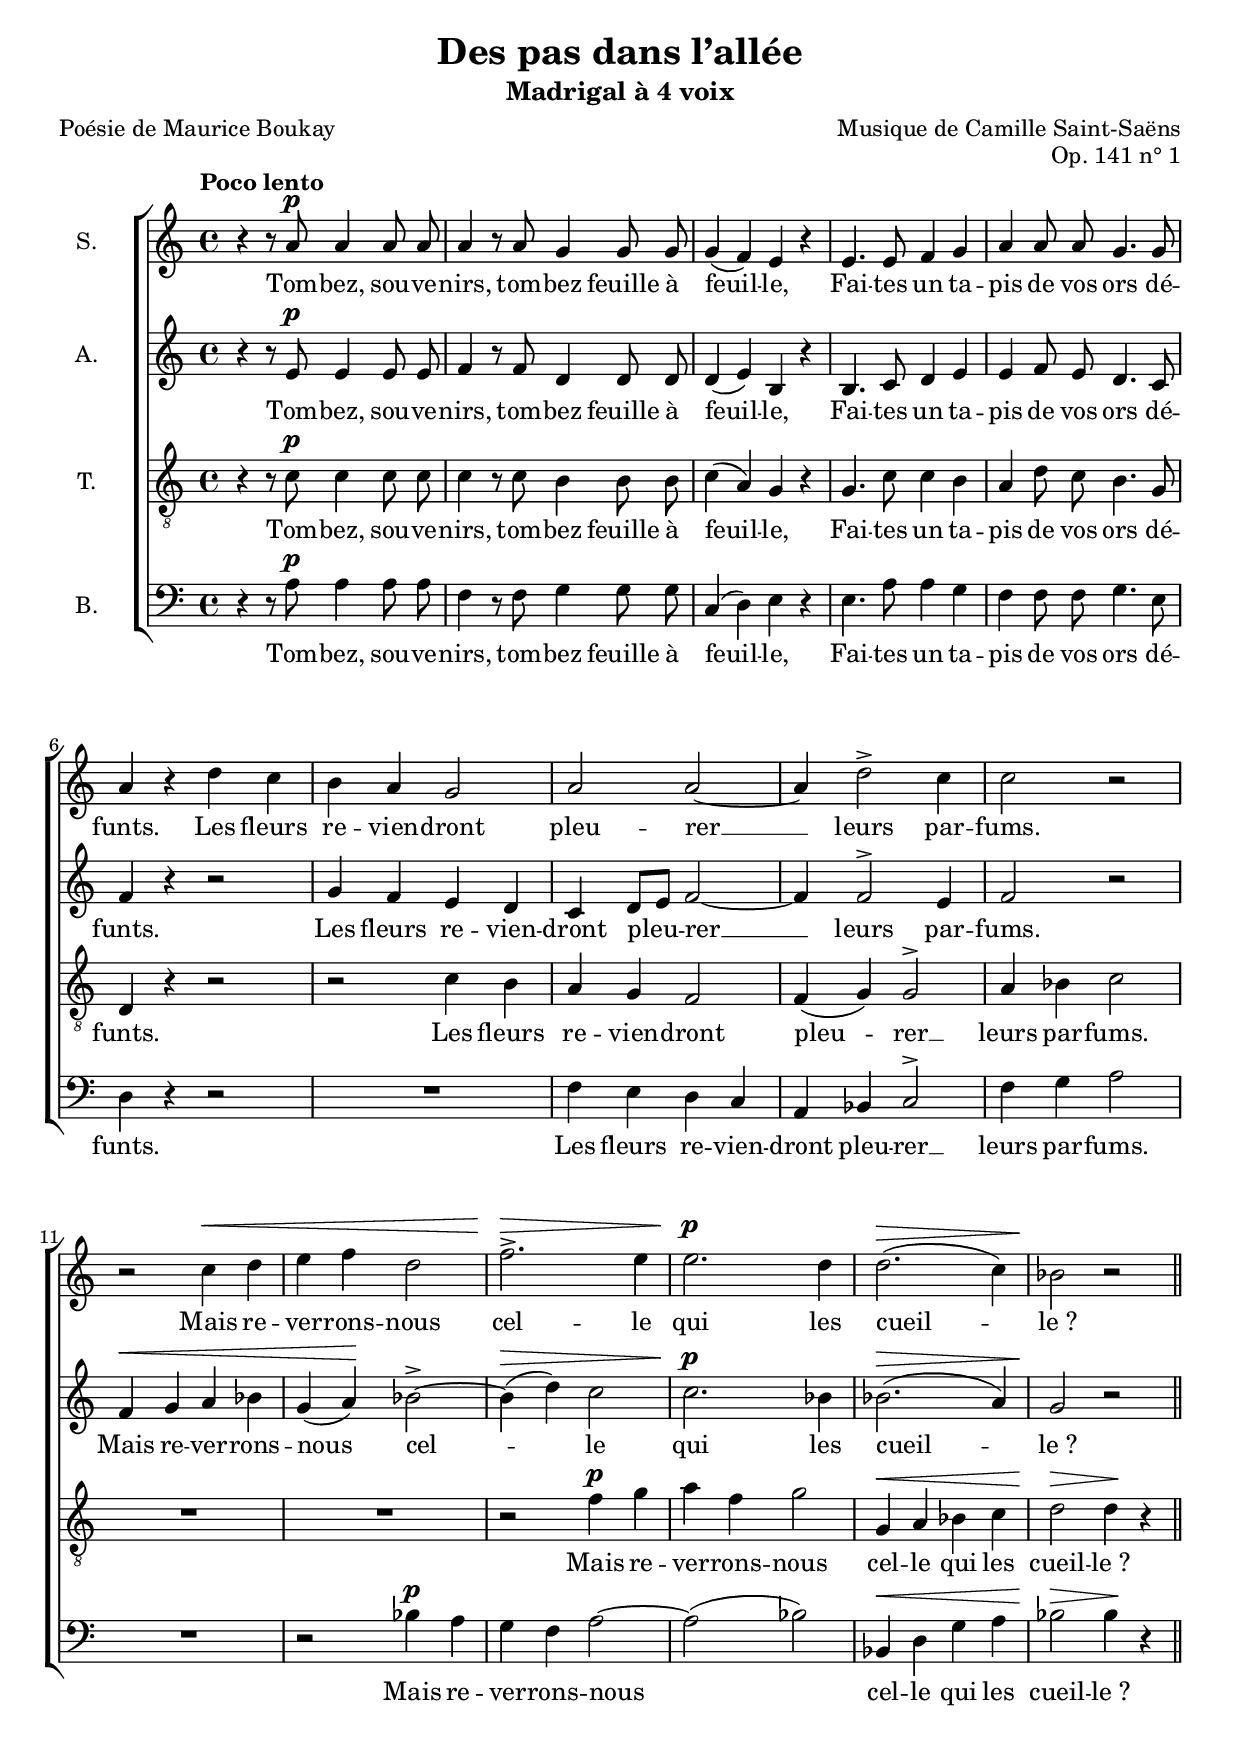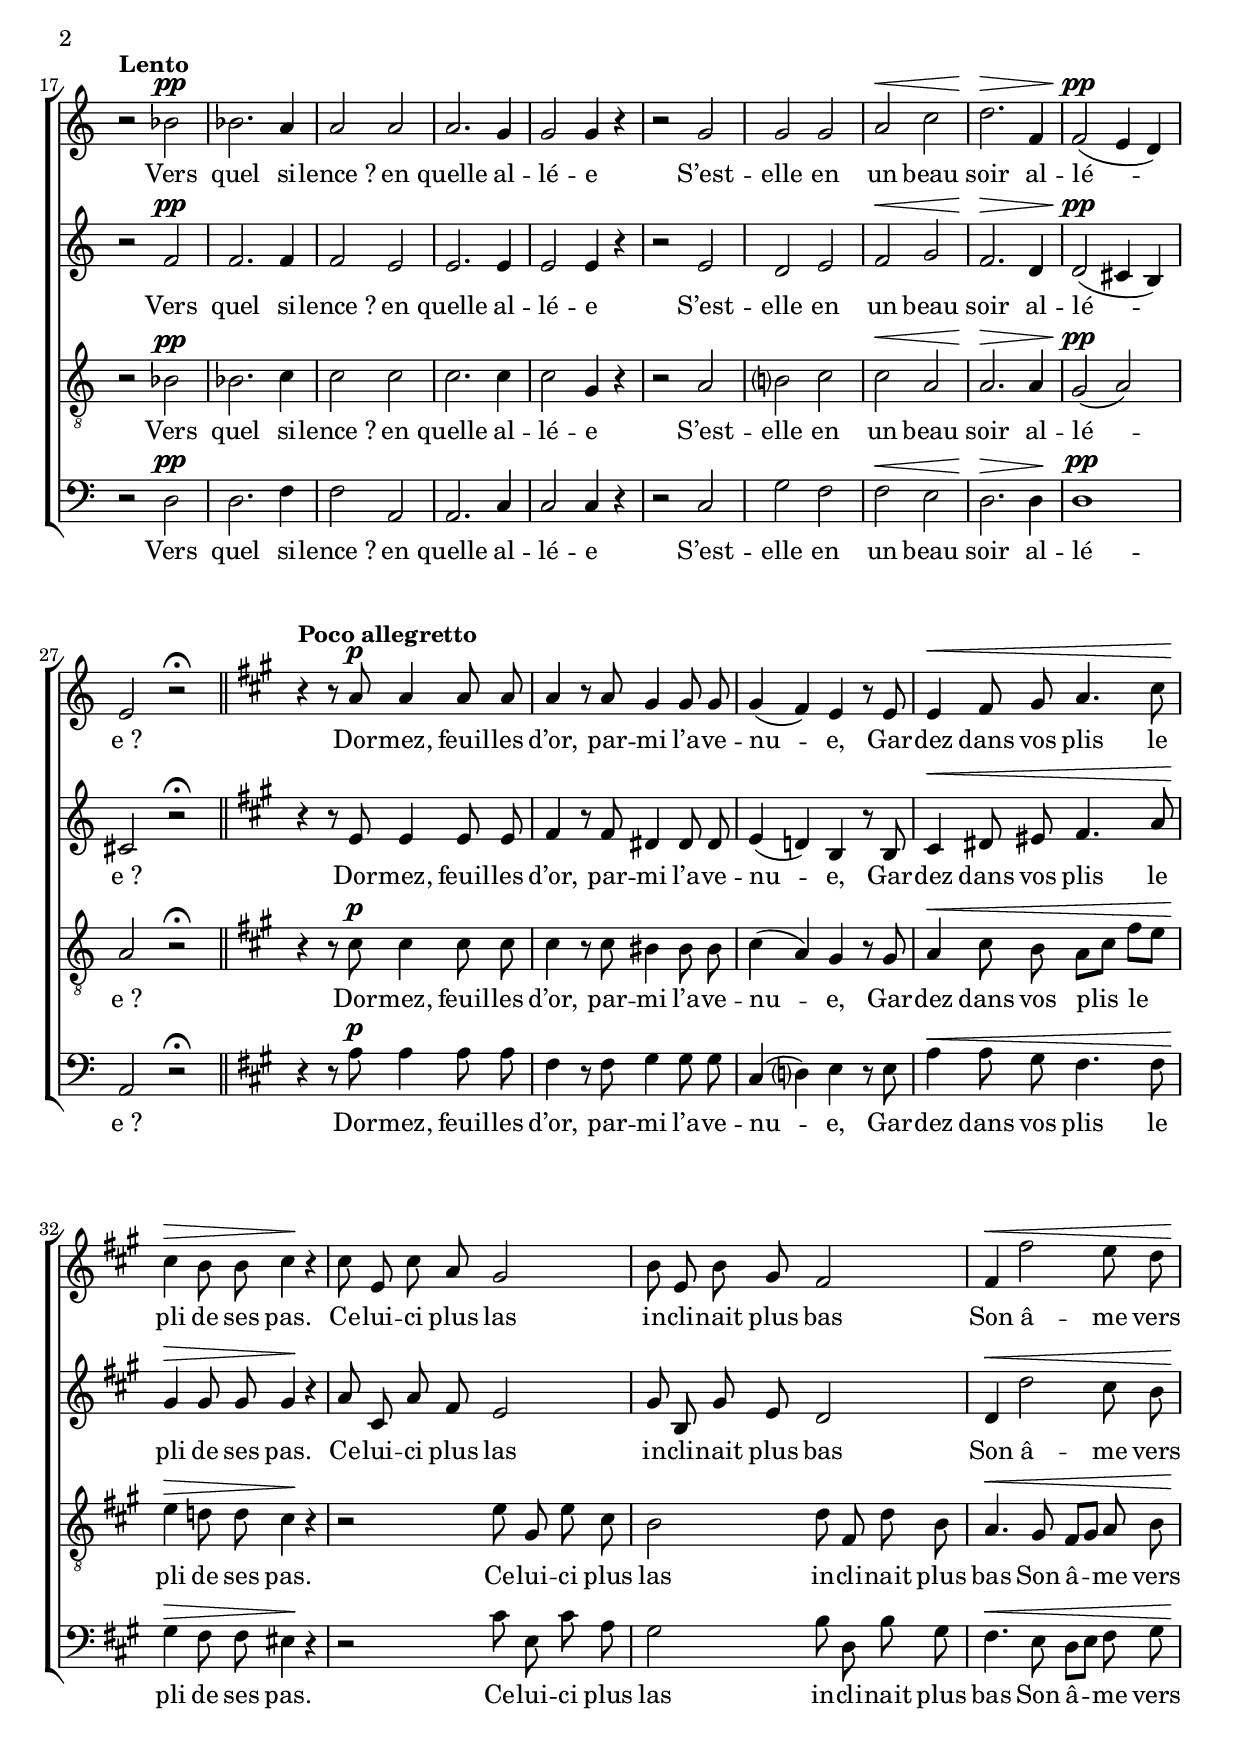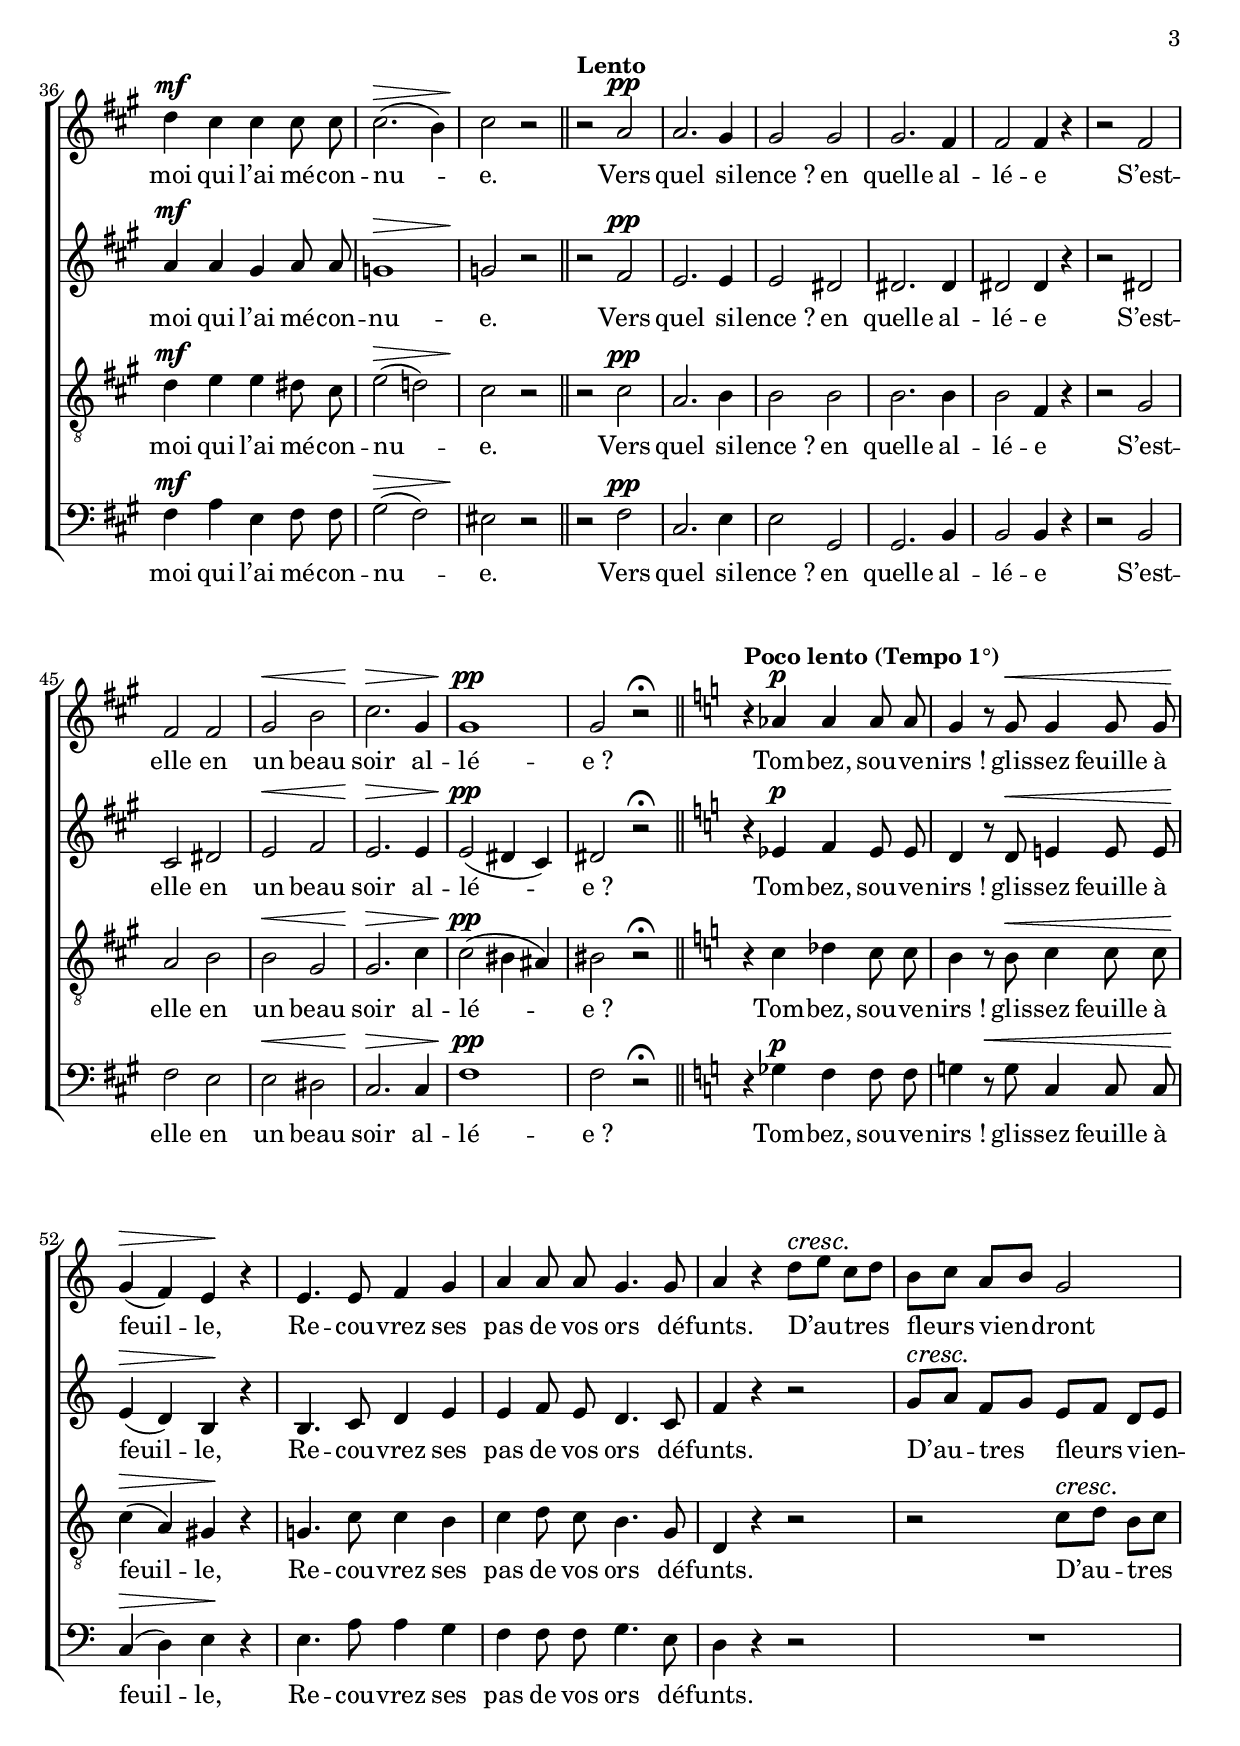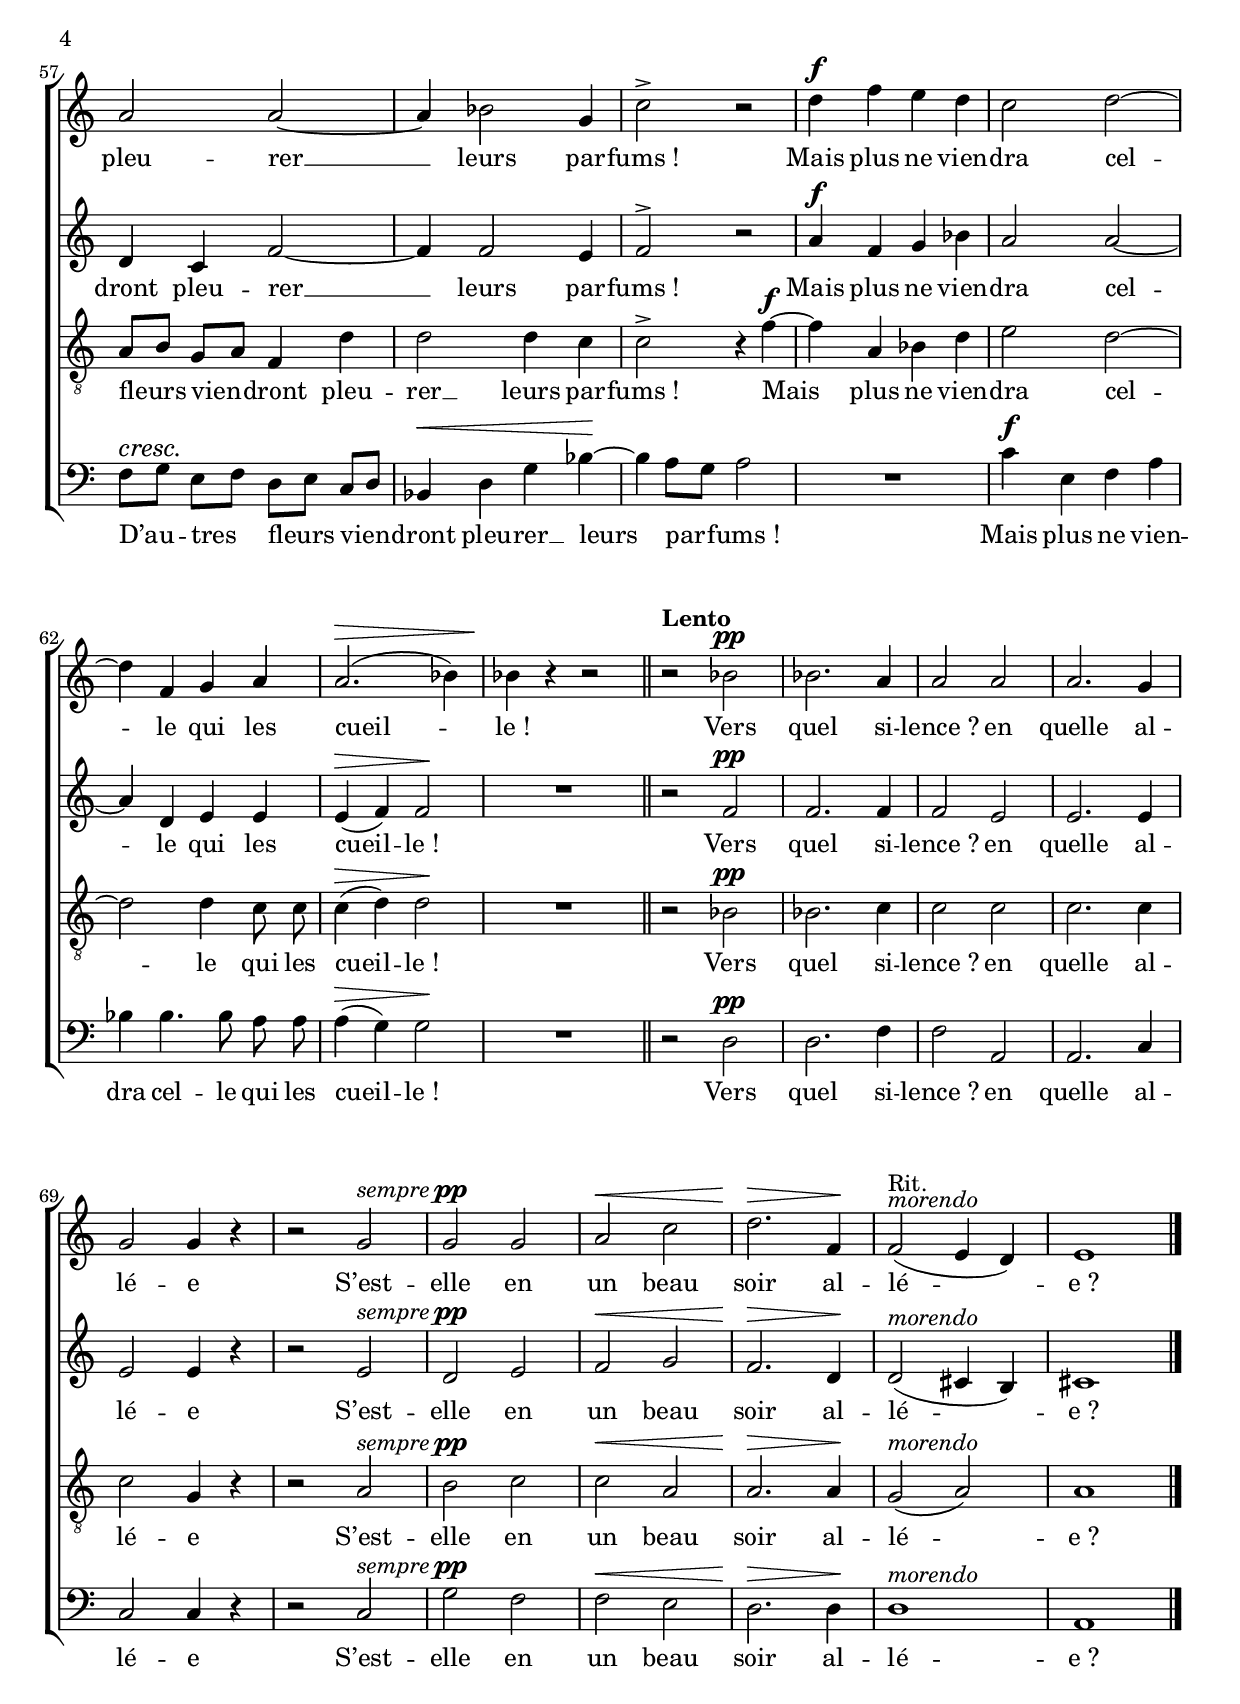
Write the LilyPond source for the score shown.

\version "2.18.2"

\header {
  title = "Des pas dans l’allée"
  subtitle = "Madrigal à 4 voix"
  composer = "Musique de Camille Saint-Saëns"
  poet = "Poésie de Maurice Boukay"
  opus = "Op. 141 n° 1"
  % Supprimer le pied de page par défaut
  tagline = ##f
}

global = {
  \key c \major
  \time 4/4
  \tempo "Poco lento"
  \autoBeamOff
  \dynamicUp
  \override DynamicTextSpanner.style = #'none
}

soprano = \relative c'' {
  \global
  r4 r8 a\p a4 a8 a
  a4 r8 a g4 g8 g |
  g4( f)  e r
  e4. e8 f4 g
  a a8 a g4. g8
  a4 r d c
  b a g2
  a a~
  a4
  d2-> c4
  c2 r
  r c4\< d 
  e f d2
  f2.->\>
  e4
  e2.\p d4
  d2.(\> c4)
  bes2\! r | \bar "||"
  \tempo Lento r2 bes\pp 
  bes2. a4
  a2 a
  a2. g4 
  g2 g4 r
  r2 g
  g g
  a\< c
  d2.\> f,4
  f2(\pp e4 d)
  e2 r\fermata \bar "||"
  \key a \major \tempo "Poco allegretto" r4 r8 a8\p a4 a8 a
  a4 r8 a gis4 gis8 gis
  gis4( fis) e r8 e
  e4\< fis8 gis a4. cis8
  cis4\> b8 b cis4\! r
  cis8 e, cis' a gis2 |
  b8 e, b' gis fis2
  fis4\< fis'2 e8 d |
  d4\mf cis cis cis8 cis
  cis2.(\> b4)
  cis2\! r \bar "||"
  \tempo Lento r2 a\pp
  a2. gis4
  gis2 gis
  gis2. fis4
  fis2 fis4 r
  r2 fis
  fis fis
  gis\< b
  cis2.\> gis4 |
  gis1\pp 
  gis2 r\fermata \bar "||"
  \key c \major \tempo "Poco lento (Tempo 1°)" r4 aes\p aes aes8 aes
  g4 r8 g\< g4 g8 g
  g4(\> f) e\! r
  e4. e8 f4 g
  a a8 a g4. g8
  a4 r d8[\cresc e] c[ d]
  b[ c] a[ b] g2
  a a~
  a4 bes2 g4
  c2-> r
  d4\f f e d |
  c2 d~
  d4 f, g a
  a2.(\> bes4)
  bes\! r r2 \bar "||"
  \tempo Lento r2 bes\pp
  bes2. a4
  a2 a
  a2. g4
  g2 g4 r |
  r2 g^\markup{\italic sempre \dynamic pp }
  g g 
  a\< c
  d2.\> f,4\!
  f2(^\markup{\italic morendo}^\markup{ Rit. } e4 d)
  e1 \bar "|."
}

alto = \relative c' {
  \global
  r4 r8 e\p e4 e8 e
  f4 r8 f d4 d8 d
  d4( e) b r
  b4. c8 d4 e
  e f8 e d4. c8
  f4 r r2
  g4 f e d
  c d8[ e] f2~
  f4 f2^> e4
  f2 r
  f4\< g a bes
  g( a)\! bes2~^>
  bes4(\> d) c2
  c2.\p bes4
  bes2.(\> a4)
  g2\! r |
  r2 f\pp 
  f2. f4
  f2 e
  e2. e4
  e2 e4 r 
  r2 e 
  d e
  f\< g
  f2.\> d4
  d2(\pp cis4 b)
  cis2 r\fermata 
  \key a \major r4 r8 e e4 e8 e
  fis4 r8 fis dis4 dis8 dis
  e4( d!) b r8 b
  cis4\< dis8 eis fis4. a8
  gis4\> gis8 gis gis4\! r
  a8 cis, a' fis e2
  gis8 b, gis' e d2
  d4\< d'2 cis8 b
  a4\mf a gis a8 a
  g1\>
  g2\! r |
  r2 fis\pp
  e2. e4
  e2 dis
  dis2. dis4
  dis2 dis4 r
  r2 dis
  cis dis
  e\< fis
  e2.\> e4
  e2(\pp dis4 cis)
  dis2 r\fermata
  \key c \major r4 ees\p f ees8 ees
  d4 r8 d8\< e!4 e8 e
  e4(\> d) b\! r
  b4. c8 d4 e
  e f8 e d4. c8
  f4 r r2
  g8[\cresc a] f[ g] e[ f] d[ e]
  d4 c f2~
  f4 f2 e4
  f2^> r2
  a4\f f g bes
  a2 a~
  a4 d, e e
  e(\> f) f2\!
  R1
  r2 f2\pp
  f2. f4
  f2 e
  e2. e4
  e2 e4 r
  r2 e^\markup{\italic sempre \dynamic pp }
  d e
  f\< g
  f2.\> d4\!
  d2(^\markup{\italic morendo} cis4 b)
  cis1
  
}

tenor = \relative c' {
  \global
  r4 r8 c\p c4 c8 c
  c4 r8 c b4 b8 b
  c4( a) g r
  g4. c8 c4 b
  a d8 c b4. g8
  d4 r r2
  r c'4 b
  a g f2
  f4( g) g2^>
  a4 bes c2
  R1*2
  r2 f4\p g
  a f g2
  g,4\< a bes c
  d2\> d4\! r
  r2 bes\pp 
  bes2. c4
  c2 c
  c2. c4
  c2 g4 r
  r2 a
  b? c
  c\< a
  a2.\> a4
  g2(\pp a)
  a2 r\fermata
  \key a \major r4 r8 cis\p cis4 cis8 cis
  cis4 r8 cis bis4 bis8 bis
  cis4( a) gis r8 gis
  a4\< cis8 b a[ cis] fis[ e]
  e4\> d!8 d cis4\! r
  r2 e8 gis, e' cis
  b2 d8 fis, d' b
  a4.\< gis8 fis[ gis] a b
  d4\mf e e dis8 cis
  e2(\> d!)
  cis\! r
  r2 cis\pp 
  a2. b4
  b2 b
  b2. b4
  b2 fis4 r
  r2 gis
  a b
  b\< gis
  gis2.\> cis4
  cis2(\pp bis4 ais)
  bis2 r\fermata
  \key c \major r4 c des c8 c
  b4 r8 b\< c4 c8 c
  c4(\> a) gis\! r
  g!4. c8 c4 b
  c d8 c b4. g8
  d4 r r2
  r c'8[\cresc d] b[ c]
  a[ b] g[ a] f4 d'
  d2 d4 c
  c2^> r4 f~\f 
  f a, bes d
  e2 d~
  d d4 c8 c
  c4(\> d) d2\!
  R1
  r2 bes2\pp
  bes2. c4
  c2 c
  c2. c4
  c2 g4 r
  r2 a^\markup{\italic sempre \dynamic pp }
  b c
  c\< a
  a2.\> a4\!
  g2(^\markup{\italic morendo} a)
  a1
  
}

bass = \relative c {
  \global
  r4 r8 a'\p a4 a8 a
  f4 r8 f g4 g8 g
  c,4( d) e r
  e4. a8 a4 g
  f f8 f g4. e8 |
  d4 r r2
  R1
  f4 e d c
  a bes c2^>
  f4 g a2
  R1
  r2 bes4\p a
  g f a2~
  a( bes)
  bes,4\< d g a
  bes2\> bes4\! r |
  r2 d,\pp 
  d2. f4
  f2 a,
  a2. c4
  c2 c4 r
  r2 c
  g' f
  f\< e
  d2.\> d4\!
  d1\pp 
  a2 r\fermata |
  \key a \major r4 r8 a'\p a4 a8 a
  fis4 r8 fis gis4 gis8 gis
  cis,4( d?) e r8 e
  a4\< a8 gis fis4. fis8
  gis4\> fis8 fis eis4\! r
  r2 cis'8 e, cis' a
  gis2 b8 d, b' gis
  fis4.\< e8 d[ e] fis gis
  fis4\mf a e fis8 fis
  gis2(\> fis) 
  eis\! r |
  r2 fis2\pp 
  cis2. e4 
  e2 gis,
  gis2. b4
  b2 b4 r
  r2 b2 fis' e
  e\< dis
  cis2.\> cis4
  fis1\pp
  fis2 r\fermata |
  \key c \major
  r4 ges\p f4 f8 f
  g!4 r8\< g c,4 c8 c
  c4(\> d) e\! r
  e4. a8 a4 g
  f f8 f g4. e8
  d4 r r2
  R1
  f8[\cresc g] e[ f] d[ e] c[ d]
  bes4\< d g bes~\!
  bes a8[ g] a2
  R1
  c4\f e, f a
  bes bes4. bes8 a a
  a4(\> g) g2\!
  R1 |
  r2 d\pp
  d2. f4 
  f2 a,
  a2. c4
  c2 c4 r
  r2 c2^\markup{\italic sempre \dynamic pp }
  g' f
  f\< e
  d2.\> d4\!
  d1^\markup{\italic morendo}
  a
  
}

"\\-" = \tweak minimum-distance #1 #(make-music 'HyphenEvent) 

sopranoVerse = \lyricmode {
  Tom -- bez, sou -- ve -- nirs,
  tom -- bez feuille à feuil -- le,
  Fai -- tes un ta -- pis de vos ors dé -- funts.
  Les fleurs re -- vien -- dront pleu -- rer __ leurs par -- fums.
  Mais re -- ver -- rons \- nous cel -- le qui les cueil -- le_?
  Vers quel si -- lence_? en quelle  al -- lé -- e
  S’est \- elle en un beau soir al -- lé -- e_?
  Dor -- mez, feuil -- les d’or, par -- mi l’a -- ve -- nu -- e,
  Gar -- dez dans vos plis le pli de ses pas.
  Ce -- lui \- ci plus las in -- cli -- nait plus bas
  Son â -- me vers moi qui l’ai mé -- con -- nu -- e.
  Vers quel si -- lence_? en quelle al -- lé -- e
  S’est \- elle en un beau soir al -- lé -- e_?
  Tom -- bez, sou -- ve -- nirs_! glis -- sez feuille à feuil -- le,
  Re -- cou -- vrez ses pas de vos ors dé -- funts.
  D’au -- tres fleurs vien -- dront pleu -- rer __ leurs par -- fums_!
  Mais plus ne vien -- dra cel -- le qui les cueil -- le_!
  Vers quel si -- lence_? en quelle al -- lé -- e
  S’est \- elle en un beau soir al -- lé -- e_?
}


\score {
  \new ChoirStaff <<
    \new Staff \with {
      midiInstrument = "flute"
      instrumentName = "S."
    } { \soprano }
    \addlyrics { \sopranoVerse }
    \new Staff \with {
      midiInstrument = "flute"
      instrumentName = "A."
    } { \alto }
    \addlyrics { \sopranoVerse }
    \new Staff \with {
      midiInstrument = "flute"
      instrumentName = "T."
    } { \clef "treble_8" \tenor }
    \addlyrics { \sopranoVerse }
    \new Staff \with {
      midiInstrument = "flute"
      instrumentName = "B."
    } { \clef bass \bass }
    \addlyrics { \sopranoVerse }
  >>
  \layout { }
  \midi {
    \tempo 4=60
  }
}
